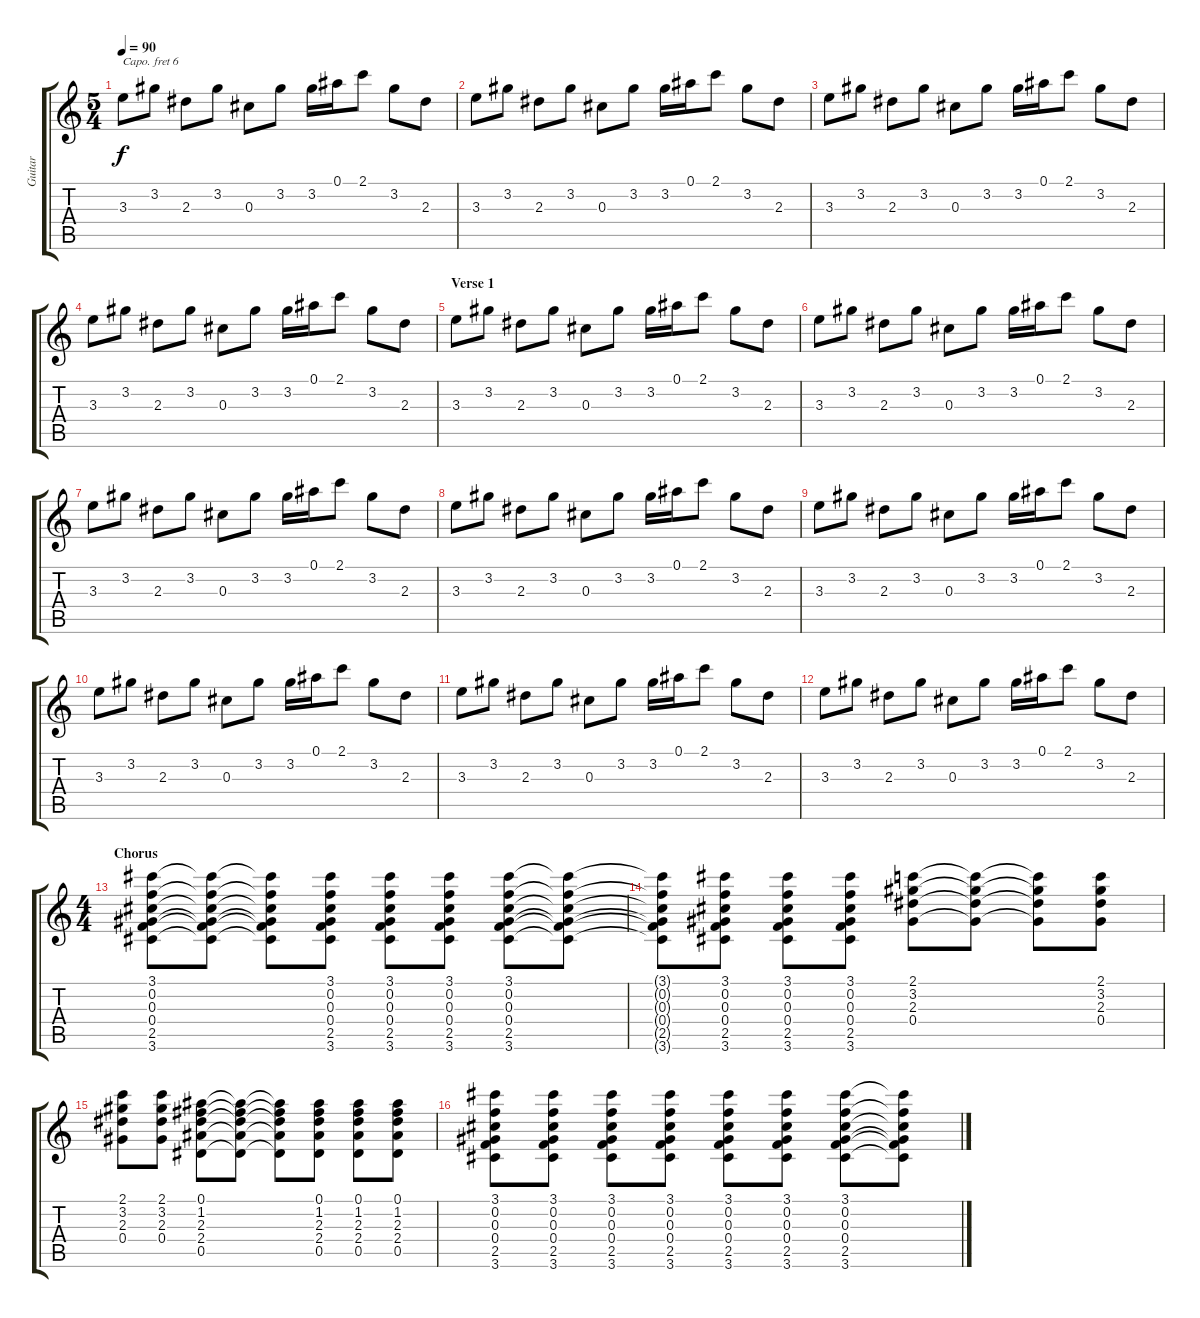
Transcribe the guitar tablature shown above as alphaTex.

\track ("Guitar" "Guitar") {instrument acousticguitarnylon}
\staff {score tabs}
\capo 6
\tuning (E4 B3 G3 D3 A2 E2) {hide}
\ts (5 4)
\tempo 90
\clef g2
\ks c
3.3.8{dy f} 3.2.8 2.3.8 3.2.8 0.3.8 3.2.8 3.2.16 0.1.16 2.1.8 3.2.8 2.3.8 |
3.3.8 3.2.8 2.3.8 3.2.8 0.3.8 3.2.8 3.2.16 0.1.16 2.1.8 3.2.8 2.3.8 |
3.3.8 3.2.8 2.3.8 3.2.8 0.3.8 3.2.8 3.2.16 0.1.16 2.1.8 3.2.8 2.3.8 |
3.3.8 3.2.8 2.3.8 3.2.8 0.3.8 3.2.8 3.2.16 0.1.16 2.1.8 3.2.8 2.3.8 |
\section ("" "Verse 1")
3.3.8 3.2.8 2.3.8 3.2.8 0.3.8 3.2.8 3.2.16 0.1.16 2.1.8 3.2.8 2.3.8 |
3.3.8 3.2.8 2.3.8 3.2.8 0.3.8 3.2.8 3.2.16 0.1.16 2.1.8 3.2.8 2.3.8 |
3.3.8 3.2.8 2.3.8 3.2.8 0.3.8 3.2.8 3.2.16 0.1.16 2.1.8 3.2.8 2.3.8 |
3.3.8 3.2.8 2.3.8 3.2.8 0.3.8 3.2.8 3.2.16 0.1.16 2.1.8 3.2.8 2.3.8 |
3.3.8 3.2.8 2.3.8 3.2.8 0.3.8 3.2.8 3.2.16 0.1.16 2.1.8 3.2.8 2.3.8 |
3.3.8 3.2.8 2.3.8 3.2.8 0.3.8 3.2.8 3.2.16 0.1.16 2.1.8 3.2.8 2.3.8 |
3.3.8 3.2.8 2.3.8 3.2.8 0.3.8 3.2.8 3.2.16 0.1.16 2.1.8 3.2.8 2.3.8 |
3.3.8 3.2.8 2.3.8 3.2.8 0.3.8 3.2.8 3.2.16 0.1.16 2.1.8 3.2.8 2.3.8 |
\ts (4 4)
\section ("" "Chorus")
(3.1 0.2 0.3 0.4 2.5 3.6).8 (3.1{t} 0.2{t} 0.3{t} 0.4{t} 2.5{t} 3.6{t}).8 (3.1{t} 0.2{t} 0.3{t} 0.4{t} 2.5{t} 3.6{t}).8 (3.1 0.2 0.3 0.4 2.5 3.6).8 (3.1 0.2 0.3 0.4 2.5 3.6).8 (3.1 0.2 0.3 0.4 2.5 3.6).8 (3.1 0.2 0.3 0.4 2.5 3.6).8 (3.1{t} 0.2{t} 0.3{t} 0.4{t} 2.5{t} 3.6{t}).8 |
(3.1{t} 0.2{t} 0.3{t} 0.4{t} 2.5{t} 3.6{t}).8 (3.1 0.2 0.3 0.4 2.5 3.6).8 (3.1 0.2 0.3 0.4 2.5 3.6).8 (3.1 0.2 0.3 0.4 2.5 3.6).8 (2.1 3.2 2.3 0.4).8 (2.1{t} 3.2{t} 2.3{t} 0.4{t}).8 (2.1{t} 3.2{t} 2.3{t} 0.4{t}).8 (2.1 3.2 2.3 0.4).8 |
(2.1 3.2 2.3 0.4).8 (2.1 3.2 2.3 0.4).8 (0.1 1.2 2.3 2.4 0.5).8 (0.1{t} 1.2{t} 2.3{t} 2.4{t} 0.5{t}).8 (0.1{t} 1.2{t} 2.3{t} 2.4{t} 0.5{t}).8 (0.1 1.2 2.3 2.4 0.5).8 (0.1 1.2 2.3 2.4 0.5).8 (0.1 1.2 2.3 2.4 0.5).8 |
(3.1 0.2 0.3 0.4 2.5 3.6).8 (3.1 0.2 0.3 0.4 2.5 3.6).8 (3.1 0.2 0.3 0.4 2.5 3.6).8 (3.1 0.2 0.3 0.4 2.5 3.6).8 (3.1 0.2 0.3 0.4 2.5 3.6).8 (3.1 0.2 0.3 0.4 2.5 3.6).8 (3.1 0.2 0.3 0.4 2.5 3.6).8 (3.1{t} 0.2{t} 0.3{t} 0.4{t} 2.5{t} 3.6{t}).8
